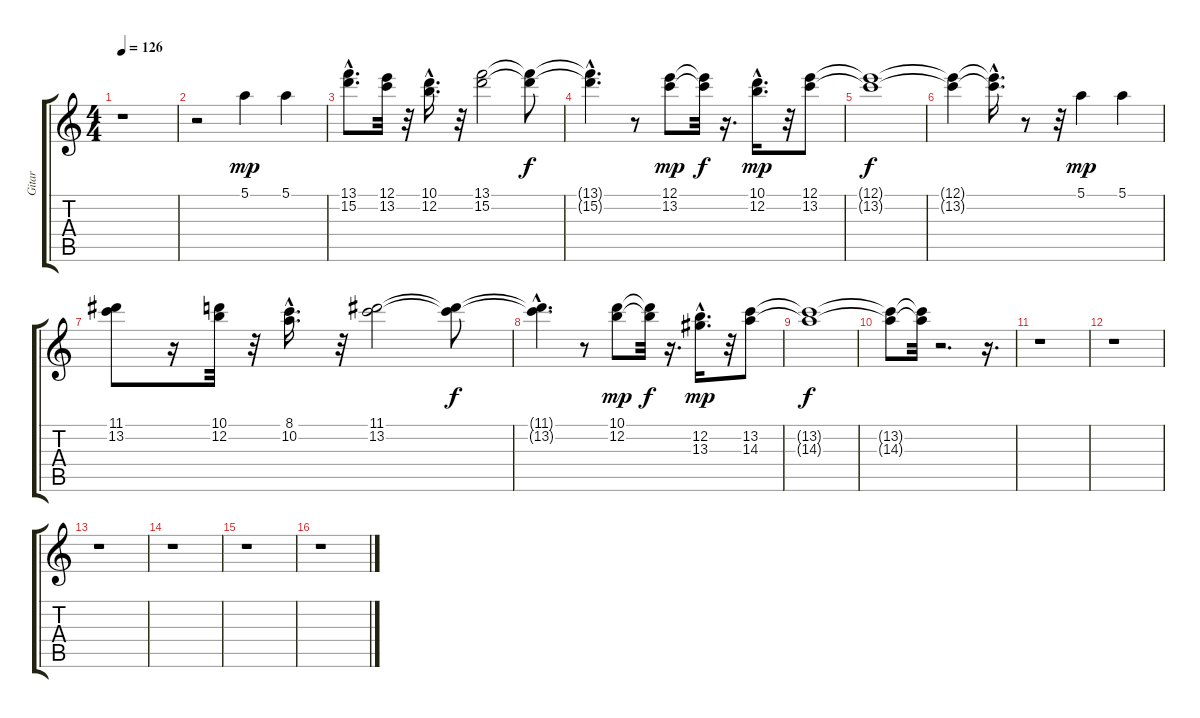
\track ("Gitar" "Gitar") {instrument overdrivenguitar}
\staff {score tabs}
\tuning (E4 B3 G3 D3 A2 E2) {hide}
\ts (4 4)
\tempo 126
\clef g2
\ks c
r.1{dy mp instrument overdrivenguitar} |
r.2 5.1.4 5.1.4 |
(13.1{hac} 15.2).8{d} (12.1 13.2).32 r.32 (10.1{hac} 12.2{hac}).16{d} r.32 (13.1 15.2).2 (13.1{t} 15.2{t}).8{dy f} |
(13.1{hac t} 15.2{hac t}).4{d} r.8 (12.1 13.2).8{dy mp} (12.1{t} 13.2{t}).32{dy f} r.16{d} (10.1{hac} 12.2{hac}).16{d dy mp} r.32 (12.1 13.2).8 |
(12.1{t} 13.2{t}).1{dy f} |
(12.1{t} 13.2{t}).4 (12.1{hac t} 13.2{hac t}).16{d} r.8 r.32 5.1.4{dy mp} 5.1.4 |
(11.1 13.2).8 r.16 (10.1 12.2).32 r.32 (8.1{hac} 10.2{hac}).16{d} r.32 (11.1 13.2).2 (11.1{t} 13.2{t}).8{dy f} |
(11.1{hac t} 13.2{hac t}).4{d} r.8 (10.1 12.2).8{dy mp} (10.1{t} 12.2{t}).32{dy f} r.16{d} (12.2{hac} 13.3{hac}).16{d dy mp} r.32 (13.2 14.3).8 |
(13.2{t} 14.3{t}).1{dy f} |
(13.2{t} 14.3{t}).8 (13.2{t} 14.3{t}).32 r.2{d} r.16{d} |
r.1 |
r.1 |
r.1 |
r.1 |
r.1 |
r.1
